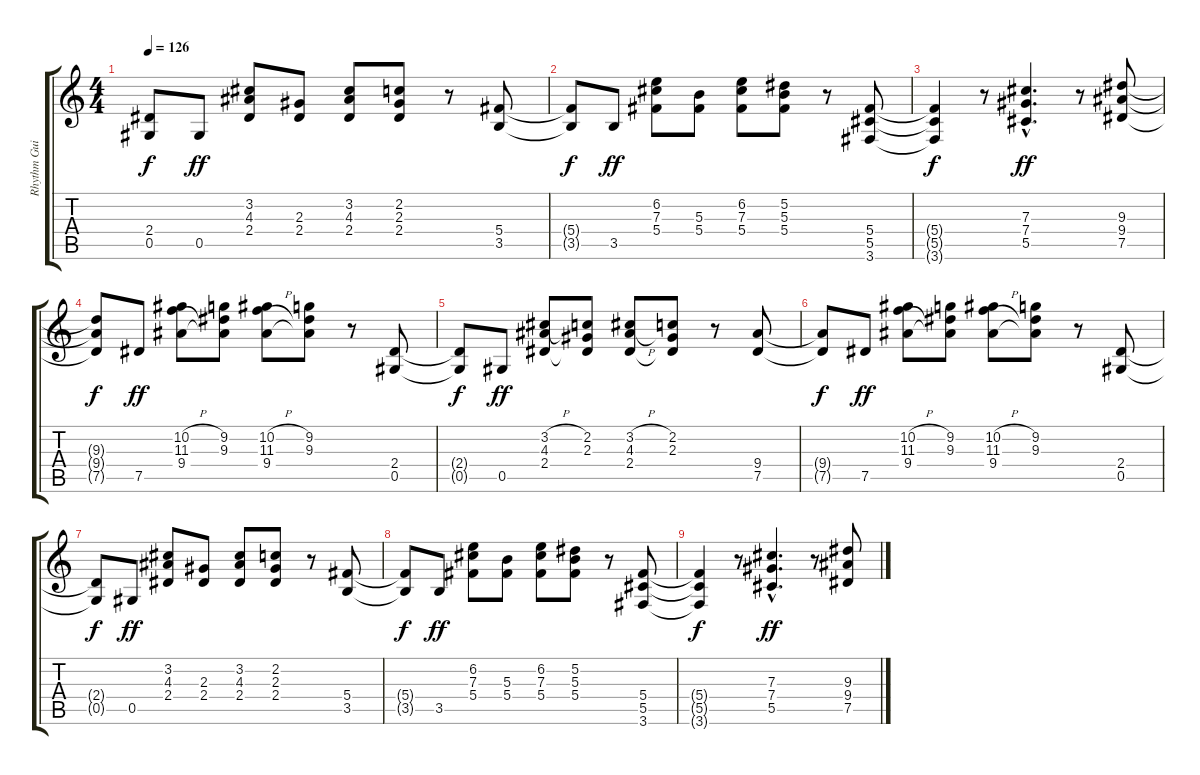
\track ("Rhythm Guitar I" "Rhythm Gui") {instrument overdrivenguitar}
\staff {score tabs}
\tuning (Eb4 Bb3 Gb3 Db3 Ab2 Eb2) {hide}
\ts (4 4)
\tempo 126
\clef g2
\ks c
(2.4{t} 0.5{t}).8{dy f} 0.5.8{dy ff} (3.2 4.3 2.4).8 (2.3 2.4).8 (3.2 4.3 2.4).8 (2.2 2.3 2.4).8 r.8 (5.4 3.5).8 |
(5.4{t} 3.5{t}).8{dy f} 3.5.8{dy ff} (6.2 7.3 5.4).8 (5.3 5.4).8 (6.2 7.3 5.4).8 (5.2 5.3 5.4).8 r.8 (5.4 5.5 3.6).8 |
(5.4{t} 5.5{t} 3.6{t}).4{dy f} r.8 (7.3{hac} 7.4{hac} 5.5{hac}).4{d dy ff} r.8 (9.3 9.4 7.5).8 |
(9.3{t} 9.4{t} 7.5{t}).8{dy f} 7.5.8{dy ff} (10.2{h} 11.3{h} 9.4).8 (9.2 9.3 9.4{t}).8 (10.2{h} 11.3{h} 9.4).8 (9.2 9.3 9.4{t}).8 r.8 (2.4 0.5).8 |
(2.4{t} 0.5{t}).8{dy f} 0.5.8{dy ff} (3.2{h} 4.3{h} 2.4).8 (2.2 2.3 2.4{t}).8 (3.2{h} 4.3{h} 2.4).8 (2.2 2.3 2.4{t}).8 r.8 (9.4 7.5).8 |
(9.4{t} 7.5{t}).8{dy f volume 8} 7.5.8{dy ff} (10.2{h} 11.3{h} 9.4).8 (9.2 9.3 9.4{t}).8 (10.2{h} 11.3{h} 9.4).8 (9.2 9.3 9.4{t}).8 r.8 (2.4 0.5).8 |
(2.4{t} 0.5{t}).8{dy f} 0.5.8{dy ff} (3.2 4.3 2.4).8 (2.3 2.4).8 (3.2 4.3 2.4).8 (2.2 2.3 2.4).8 r.8 (5.4 3.5).8 |
(5.4{t} 3.5{t}).8{dy f volume 0} 3.5.8{dy ff} (6.2 7.3 5.4).8 (5.3 5.4).8 (6.2 7.3 5.4).8 (5.2 5.3 5.4).8 r.8 (5.4 5.5 3.6).8 |
(5.4{t} 5.5{t} 3.6{t}).4{dy f} r.8 (7.3{hac} 7.4{hac} 5.5{hac}).4{d dy ff} r.8 (9.3 9.4 7.5).8
